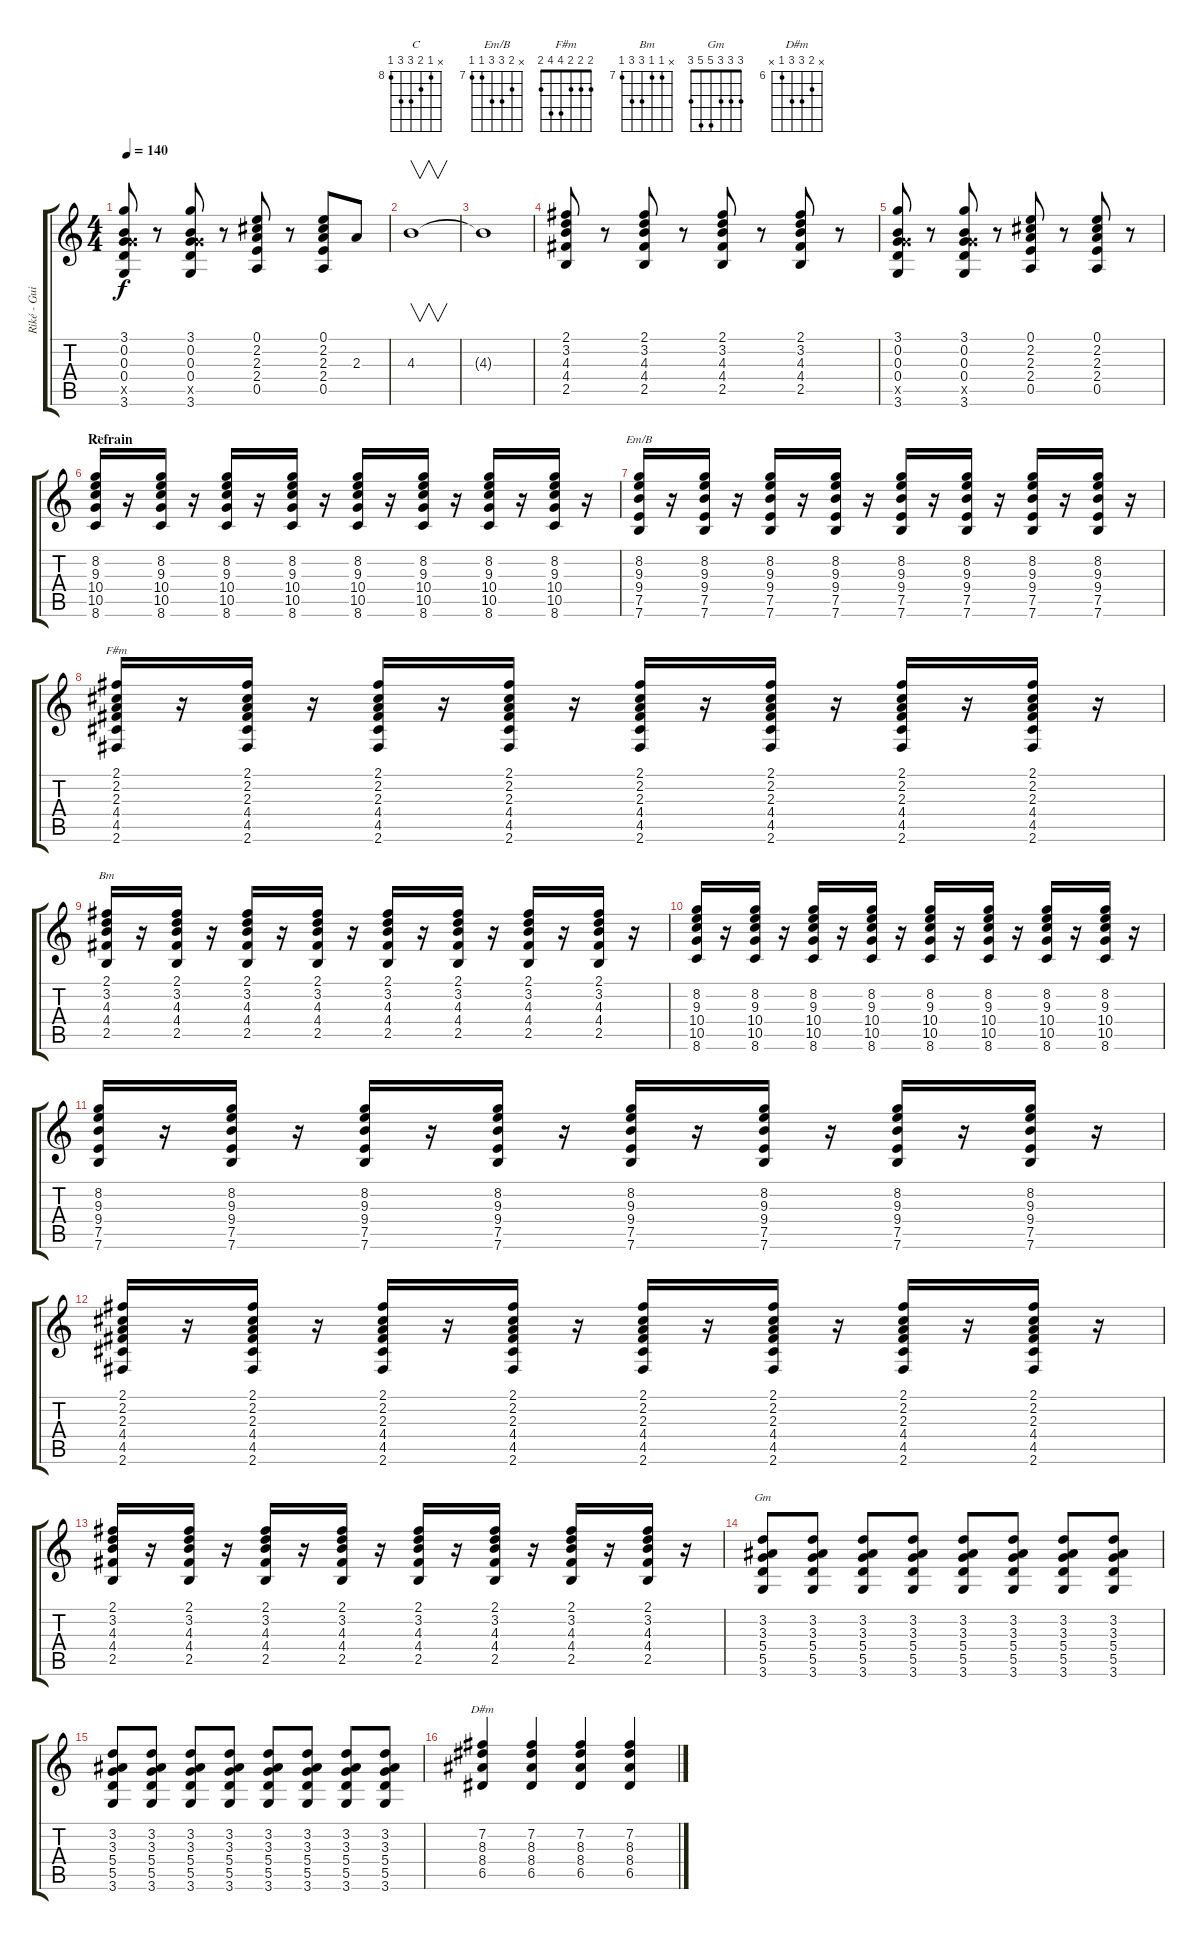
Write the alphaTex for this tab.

\track ("Riké - Guitare" "Riké - Gui") {instrument acousticguitarsteel}
\staff {score tabs}
\tuning (E4 B3 G3 D3 A2 E2) {hide}
\chord ("C" x 8 9 10 10 8) {firstfret 8}
\chord ("Em/B" x 8 9 9 7 7) {firstfret 7}
\chord ("F#m" 2 2 2 4 4 2)
\chord ("Bm" x 7 7 9 9 7) {firstfret 7}
\chord ("Gm" 3 3 3 5 5 3)
\chord ("D#m" x 7 8 8 6 x) {firstfret 6}
\ts (4 4)
\tempo 140
\clef g2
\ks c
(3.1 0.2 0.3 0.4 10.5{x} 3.6).8{dy f} r.8 (3.1 0.2 0.3 0.4 10.5{x} 3.6).8 r.8 (0.1 2.2 2.3 2.4 0.5).8 r.8 (0.1 2.2 2.3 2.4 0.5).8 2.3.8 |
4.3.1{v} |
4.3{t}.1 |
(2.1 3.2 4.3 4.4 2.5).8 r.8 (2.1 3.2 4.3 4.4 2.5).8 r.8 (2.1 3.2 4.3 4.4 2.5).8 r.8 (2.1 3.2 4.3 4.4 2.5).8 r.8 |
(3.1 0.2 0.3 0.4 10.5{x} 3.6).8 r.8 (3.1 0.2 0.3 0.4 10.5{x} 3.6).8 r.8 (0.1 2.2 2.3 2.4 0.5).8 r.8 (0.1 2.2 2.3 2.4 0.5).8 r.8 |
\section ("" "Refrain")
(8.2 9.3 10.4 10.5 8.6).16{ch "C" volume 6} r.16 (8.2 9.3 10.4 10.5 8.6).16 r.16 (8.2 9.3 10.4 10.5 8.6).16 r.16 (8.2 9.3 10.4 10.5 8.6).16 r.16 (8.2 9.3 10.4 10.5 8.6).16 r.16 (8.2 9.3 10.4 10.5 8.6).16 r.16 (8.2 9.3 10.4 10.5 8.6).16 r.16 (8.2 9.3 10.4 10.5 8.6).16 r.16 |
(8.2 9.3 9.4 7.5 7.6).16{ch "Em/B"} r.16 (8.2 9.3 9.4 7.5 7.6).16 r.16 (8.2 9.3 9.4 7.5 7.6).16 r.16 (8.2 9.3 9.4 7.5 7.6).16 r.16 (8.2 9.3 9.4 7.5 7.6).16 r.16 (8.2 9.3 9.4 7.5 7.6).16 r.16 (8.2 9.3 9.4 7.5 7.6).16 r.16 (8.2 9.3 9.4 7.5 7.6).16 r.16 |
(2.1 2.2 2.3 4.4 4.5 2.6).16{ch "F#m"} r.16 (2.1 2.2 2.3 4.4 4.5 2.6).16 r.16 (2.1 2.2 2.3 4.4 4.5 2.6).16 r.16 (2.1 2.2 2.3 4.4 4.5 2.6).16 r.16 (2.1 2.2 2.3 4.4 4.5 2.6).16 r.16 (2.1 2.2 2.3 4.4 4.5 2.6).16 r.16 (2.1 2.2 2.3 4.4 4.5 2.6).16 r.16 (2.1 2.2 2.3 4.4 4.5 2.6).16 r.16 |
(2.1 3.2 4.3 4.4 2.5).16{ch "Bm"} r.16 (2.1 3.2 4.3 4.4 2.5).16 r.16 (2.1 3.2 4.3 4.4 2.5).16 r.16 (2.1 3.2 4.3 4.4 2.5).16 r.16 (2.1 3.2 4.3 4.4 2.5).16 r.16 (2.1 3.2 4.3 4.4 2.5).16 r.16 (2.1 3.2 4.3 4.4 2.5).16 r.16 (2.1 3.2 4.3 4.4 2.5).16 r.16 |
(8.2 9.3 10.4 10.5 8.6).16 r.16 (8.2 9.3 10.4 10.5 8.6).16 r.16 (8.2 9.3 10.4 10.5 8.6).16 r.16 (8.2 9.3 10.4 10.5 8.6).16 r.16 (8.2 9.3 10.4 10.5 8.6).16 r.16 (8.2 9.3 10.4 10.5 8.6).16 r.16 (8.2 9.3 10.4 10.5 8.6).16 r.16 (8.2 9.3 10.4 10.5 8.6).16 r.16 |
(8.2 9.3 9.4 7.5 7.6).16 r.16 (8.2 9.3 9.4 7.5 7.6).16 r.16 (8.2 9.3 9.4 7.5 7.6).16 r.16 (8.2 9.3 9.4 7.5 7.6).16 r.16 (8.2 9.3 9.4 7.5 7.6).16 r.16 (8.2 9.3 9.4 7.5 7.6).16 r.16 (8.2 9.3 9.4 7.5 7.6).16 r.16 (8.2 9.3 9.4 7.5 7.6).16 r.16 |
(2.1 2.2 2.3 4.4 4.5 2.6).16 r.16 (2.1 2.2 2.3 4.4 4.5 2.6).16 r.16 (2.1 2.2 2.3 4.4 4.5 2.6).16 r.16 (2.1 2.2 2.3 4.4 4.5 2.6).16 r.16 (2.1 2.2 2.3 4.4 4.5 2.6).16 r.16 (2.1 2.2 2.3 4.4 4.5 2.6).16 r.16 (2.1 2.2 2.3 4.4 4.5 2.6).16 r.16 (2.1 2.2 2.3 4.4 4.5 2.6).16 r.16 |
(2.1 3.2 4.3 4.4 2.5).16 r.16 (2.1 3.2 4.3 4.4 2.5).16 r.16 (2.1 3.2 4.3 4.4 2.5).16 r.16 (2.1 3.2 4.3 4.4 2.5).16 r.16 (2.1 3.2 4.3 4.4 2.5).16 r.16 (2.1 3.2 4.3 4.4 2.5).16 r.16 (2.1 3.2 4.3 4.4 2.5).16 r.16 (2.1 3.2 4.3 4.4 2.5).16 r.16 |
(3.2 3.3 5.4 5.5 3.6).8{ch "Gm"} (3.2 3.3 5.4 5.5 3.6).8 (3.2 3.3 5.4 5.5 3.6).8 (3.2 3.3 5.4 5.5 3.6).8 (3.2 3.3 5.4 5.5 3.6).8 (3.2 3.3 5.4 5.5 3.6).8 (3.2 3.3 5.4 5.5 3.6).8 (3.2 3.3 5.4 5.5 3.6).8 |
(3.2 3.3 5.4 5.5 3.6).8 (3.2 3.3 5.4 5.5 3.6).8 (3.2 3.3 5.4 5.5 3.6).8 (3.2 3.3 5.4 5.5 3.6).8 (3.2 3.3 5.4 5.5 3.6).8 (3.2 3.3 5.4 5.5 3.6).8 (3.2 3.3 5.4 5.5 3.6).8 (3.2 3.3 5.4 5.5 3.6).8 |
(7.2 8.3 8.4 6.5).4{ch "D#m"} (7.2 8.3 8.4 6.5).4 (7.2 8.3 8.4 6.5).4 (7.2 8.3 8.4 6.5).4
